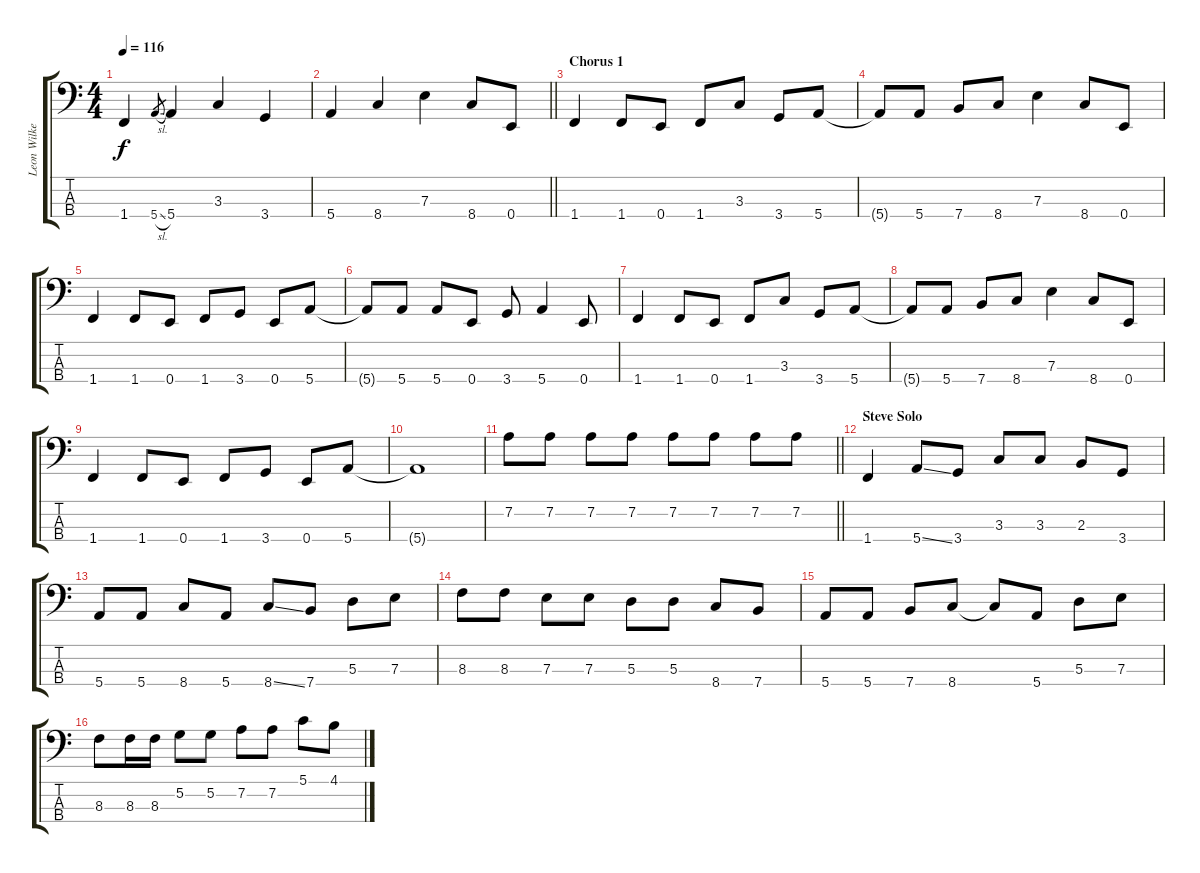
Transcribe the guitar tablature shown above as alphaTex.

\track ("Leon Wilkeson - Bass Guitar" "Leon Wilke") {instrument electricbasspick}
\staff {score tabs}
\tuning (G2 D2 A1 E1) {hide}
\ts (4 4)
\tempo 116
\clef f4
\ks c
1.4.4{dy f} 5.4{sl}.8{gr} 5.4.4 3.3.4 3.4.4 |
\barLineRight lightlight
5.4.4 8.4.4 7.3.4 8.4.8 0.4.8 |
\section ("" "Chorus 1")
1.4.4 1.4.8 0.4.8 1.4.8 3.3.8 3.4.8 5.4.8 |
5.4{t}.8 5.4.8 7.4.8 8.4.8 7.3.4 8.4.8 0.4.8 |
1.4.4 1.4.8 0.4.8 1.4.8 3.4.8 0.4.8 5.4.8 |
5.4{t}.8 5.4.8 5.4.8 0.4.8 3.4.8 5.4.4 0.4.8 |
1.4.4 1.4.8 0.4.8 1.4.8 3.3.8 3.4.8 5.4.8 |
5.4{t}.8 5.4.8 7.4.8 8.4.8 7.3.4 8.4.8 0.4.8 |
1.4.4 1.4.8 0.4.8 1.4.8 3.4.8 0.4.8 5.4.8 |
5.4{t}.1 |
\barLineRight lightlight
7.2.8 7.2.8 7.2.8 7.2.8 7.2.8 7.2.8 7.2.8 7.2.8 |
\section ("" "Steve Solo")
1.4.4 5.4{ss}.8 3.4.8 3.3.8 3.3.8 2.3.8 3.4.8 |
5.4.8 5.4.8 8.4.8 5.4.8 8.4{ss}.8 7.4.8 5.3.8 7.3.8 |
8.3.8 8.3.8 7.3.8 7.3.8 5.3.8 5.3.8 8.4.8 7.4.8 |
5.4.8 5.4.8 7.4.8 8.4.8 8.4{t}.8 5.4.8 5.3.8 7.3.8 |
8.3.8 8.3.16 8.3.16 5.2.8 5.2.8 7.2.8 7.2.8 5.1.8 4.1.8
